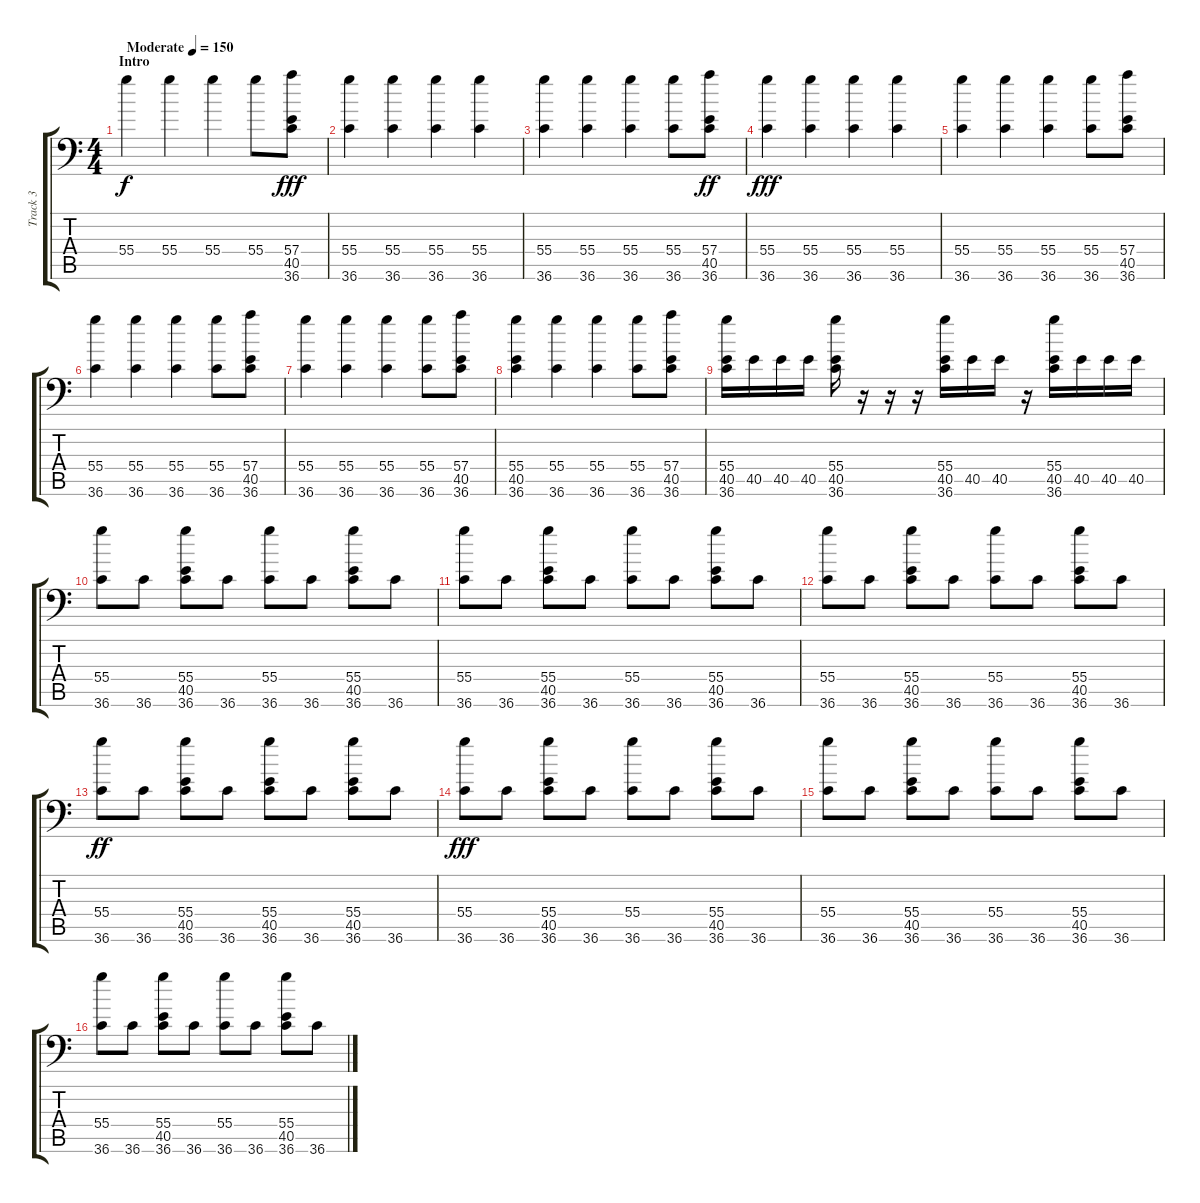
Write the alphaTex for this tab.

\track ("Track 3" "Track 3") {instrument acousticgrandpiano}
\staff {score tabs}
\tuning (C-1 C-1 C-1 C-1 C-1 C-1) {hide}
\ts (4 4)
\section ("" "Intro")
\tempo (150 "Moderate")
\clef f4
\ks c
55.4.4{dy f instrument acousticgrandpiano} 55.4.4 55.4.4 55.4.8 (57.4 40.5 36.6).8{dy fff} |
(55.4 36.6).4 (55.4 36.6).4 (55.4 36.6).4 (55.4 36.6).4 |
(55.4 36.6).4 (55.4 36.6).4 (55.4 36.6).4 (55.4 36.6).8 (57.4 40.5 36.6).8{dy ff} |
(55.4 36.6).4{dy fff} (55.4 36.6).4 (55.4 36.6).4 (55.4 36.6).4 |
(55.4 36.6).4 (55.4 36.6).4 (55.4 36.6).4 (55.4 36.6).8 (57.4 40.5 36.6).8 |
(55.4 36.6).4 (55.4 36.6).4 (55.4 36.6).4 (55.4 36.6).8 (57.4 40.5 36.6).8 |
(55.4 36.6).4 (55.4 36.6).4 (55.4 36.6).4 (55.4 36.6).8 (57.4 40.5 36.6).8 |
(55.4 40.5 36.6).4 (55.4 36.6).4 (55.4 36.6).4 (55.4 36.6).8 (57.4 40.5 36.6).8 |
(55.4 40.5 36.6).16 40.5.16 40.5.16 40.5.16 (55.4 40.5 36.6).16 r.16 r.16 r.16 (55.4 40.5 36.6).16 40.5.16 40.5.16 r.16 (55.4 40.5 36.6).16 40.5.16 40.5.16 40.5.16 |
(55.4 36.6).8 36.6.8 (55.4 40.5 36.6).8 36.6.8 (55.4 36.6).8 36.6.8 (55.4 40.5 36.6).8 36.6.8 |
(55.4 36.6).8 36.6.8 (55.4 40.5 36.6).8 36.6.8 (55.4 36.6).8 36.6.8 (55.4 40.5 36.6).8 36.6.8 |
(55.4 36.6).8 36.6.8 (55.4 40.5 36.6).8 36.6.8 (55.4 36.6).8 36.6.8 (55.4 40.5 36.6).8 36.6.8 |
(55.4 36.6).8{dy ff} 36.6.8 (55.4 40.5 36.6).8 36.6.8 (55.4 40.5 36.6).8 36.6.8 (55.4 40.5 36.6).8 36.6.8 |
(55.4 36.6).8{dy fff} 36.6.8 (55.4 40.5 36.6).8 36.6.8 (55.4 36.6).8 36.6.8 (55.4 40.5 36.6).8 36.6.8 |
(55.4 36.6).8 36.6.8 (55.4 40.5 36.6).8 36.6.8 (55.4 36.6).8 36.6.8 (55.4 40.5 36.6).8 36.6.8 |
(55.4 36.6).8 36.6.8 (55.4 40.5 36.6).8 36.6.8 (55.4 36.6).8 36.6.8 (55.4 40.5 36.6).8 36.6.8
